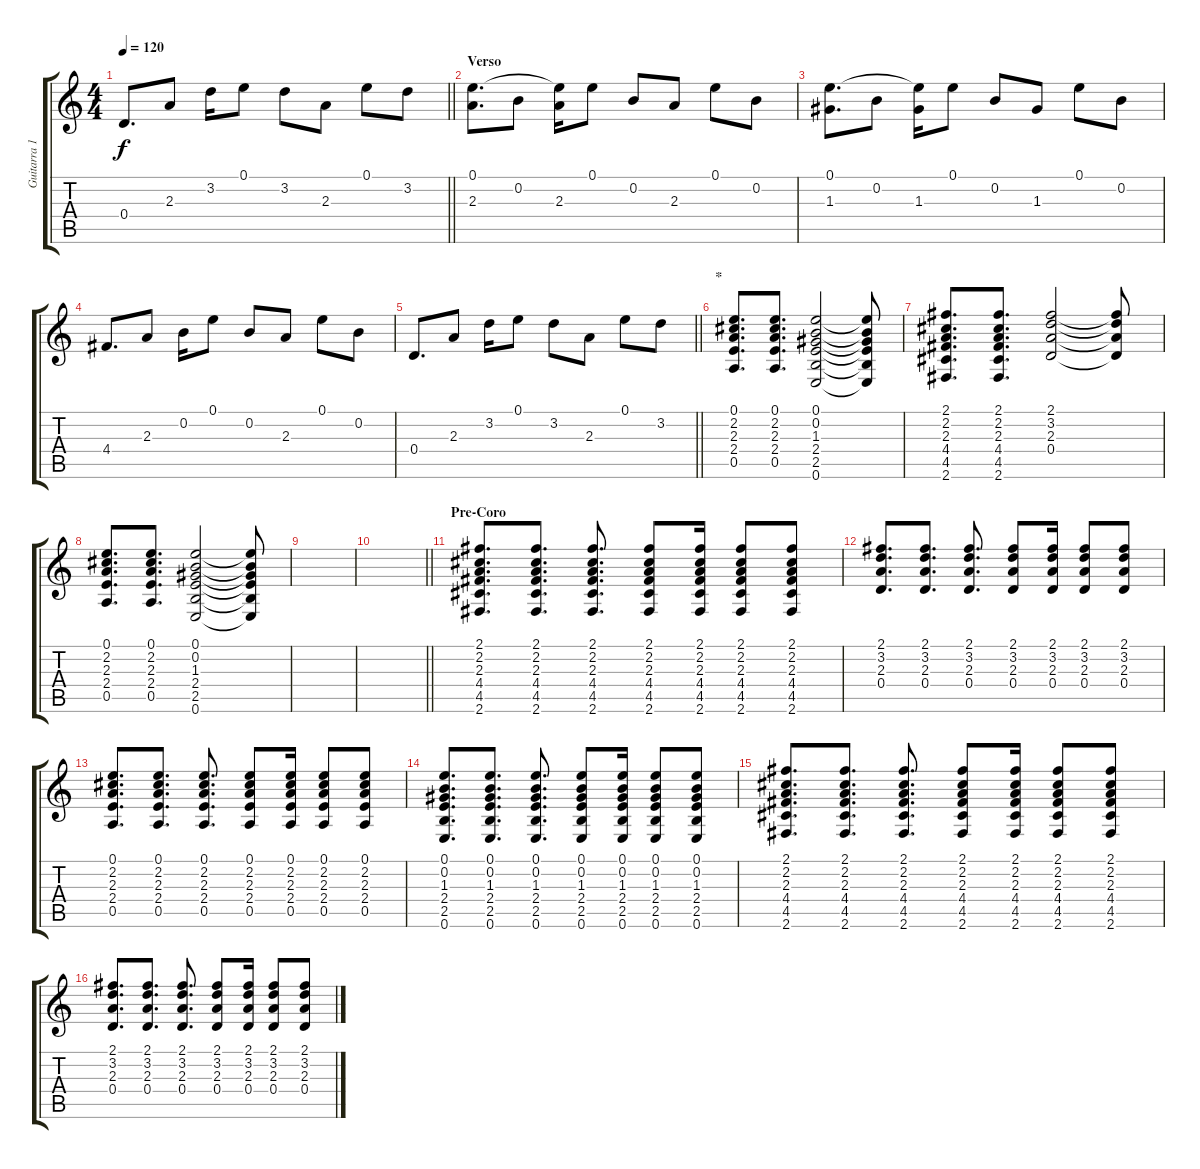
\track ("Guitarra 1" "Guitarra 1") {instrument acousticguitarnylon}
\staff {score tabs}
\tuning (E4 B3 G3 D3 A2 E2) {hide}
\ts (4 4)
\tempo 120
\clef g2
\barLineRight lightlight
\ks c
0.4.8{d dy f} 2.3.8 3.2.16 0.1.8 3.2.8 2.3.8 0.1.8 3.2.8 |
\section ("" "Verso")
(0.1 2.3).8{d} 0.2.8 (0.1{t} 2.3).16 0.1.8 0.2.8 2.3.8 0.1.8 0.2.8 |
(0.1 1.3).8{d} 0.2.8 (0.1{t} 1.3).16 0.1.8 0.2.8 1.3.8 0.1.8 0.2.8 |
4.4.8{d} 2.3.8 0.2.16 0.1.8 0.2.8 2.3.8 0.1.8 0.2.8 |
\barLineRight lightlight
0.4.8{d} 2.3.8 3.2.16 0.1.8 3.2.8 2.3.8 0.1.8 3.2.8 |
\section ("" "*")
(0.1 2.2 2.3 2.4 0.5).8{d} (0.1 2.2 2.3 2.4 0.5).8{d} (0.1 0.2 1.3 2.4 2.5 0.6).2 (0.1{t} 0.2{t} 1.3{t} 2.4{t} 2.5{t} 0.6{t}).8 |
(2.1 2.2 2.3 4.4 4.5 2.6).8{d} (2.1 2.2 2.3 4.4 4.5 2.6).8{d} (2.1 3.2 2.3 0.4).2 (2.1{t} 3.2{t} 2.3{t} 0.4{t}).8 |
(0.1 2.2 2.3 2.4 0.5).8{d} (0.1 2.2 2.3 2.4 0.5).8{d} (0.1 0.2 1.3 2.4 2.5 0.6).2 (0.1{t} 0.2{t} 1.3{t} 2.4{t} 2.5{t} 0.6{t}).8 |
|
\barLineRight lightlight
|
\section ("" "Pre-Coro")
(2.1 2.2 2.3 4.4 4.5 2.6).8{d} (2.1 2.2 2.3 4.4 4.5 2.6).8{d} (2.1 2.2 2.3 4.4 4.5 2.6).8{d} (2.1 2.2 2.3 4.4 4.5 2.6).8 (2.1 2.2 2.3 4.4 4.5 2.6).16 (2.1 2.2 2.3 4.4 4.5 2.6).8 (2.1 2.2 2.3 4.4 4.5 2.6).8 |
(2.1 3.2 2.3 0.4).8{d} (2.1 3.2 2.3 0.4).8{d} (2.1 3.2 2.3 0.4).8{d} (2.1 3.2 2.3 0.4).8 (2.1 3.2 2.3 0.4).16 (2.1 3.2 2.3 0.4).8 (2.1 3.2 2.3 0.4).8 |
(0.1 2.2 2.3 2.4 0.5).8{d} (0.1 2.2 2.3 2.4 0.5).8{d} (0.1 2.2 2.3 2.4 0.5).8{d} (0.1 2.2 2.3 2.4 0.5).8 (0.1 2.2 2.3 2.4 0.5).16 (0.1 2.2 2.3 2.4 0.5).8 (0.1 2.2 2.3 2.4 0.5).8 |
(0.1 0.2 1.3 2.4 2.5 0.6).8{d} (0.1 0.2 1.3 2.4 2.5 0.6).8{d} (0.1 0.2 1.3 2.4 2.5 0.6).8{d} (0.1 0.2 1.3 2.4 2.5 0.6).8 (0.1 0.2 1.3 2.4 2.5 0.6).16 (0.1 0.2 1.3 2.4 2.5 0.6).8 (0.1 0.2 1.3 2.4 2.5 0.6).8 |
(2.1 2.2 2.3 4.4 4.5 2.6).8{d} (2.1 2.2 2.3 4.4 4.5 2.6).8{d} (2.1 2.2 2.3 4.4 4.5 2.6).8{d} (2.1 2.2 2.3 4.4 4.5 2.6).8 (2.1 2.2 2.3 4.4 4.5 2.6).16 (2.1 2.2 2.3 4.4 4.5 2.6).8 (2.1 2.2 2.3 4.4 4.5 2.6).8 |
(2.1 3.2 2.3 0.4).8{d} (2.1 3.2 2.3 0.4).8{d} (2.1 3.2 2.3 0.4).8{d} (2.1 3.2 2.3 0.4).8 (2.1 3.2 2.3 0.4).16 (2.1 3.2 2.3 0.4).8 (2.1 3.2 2.3 0.4).8
